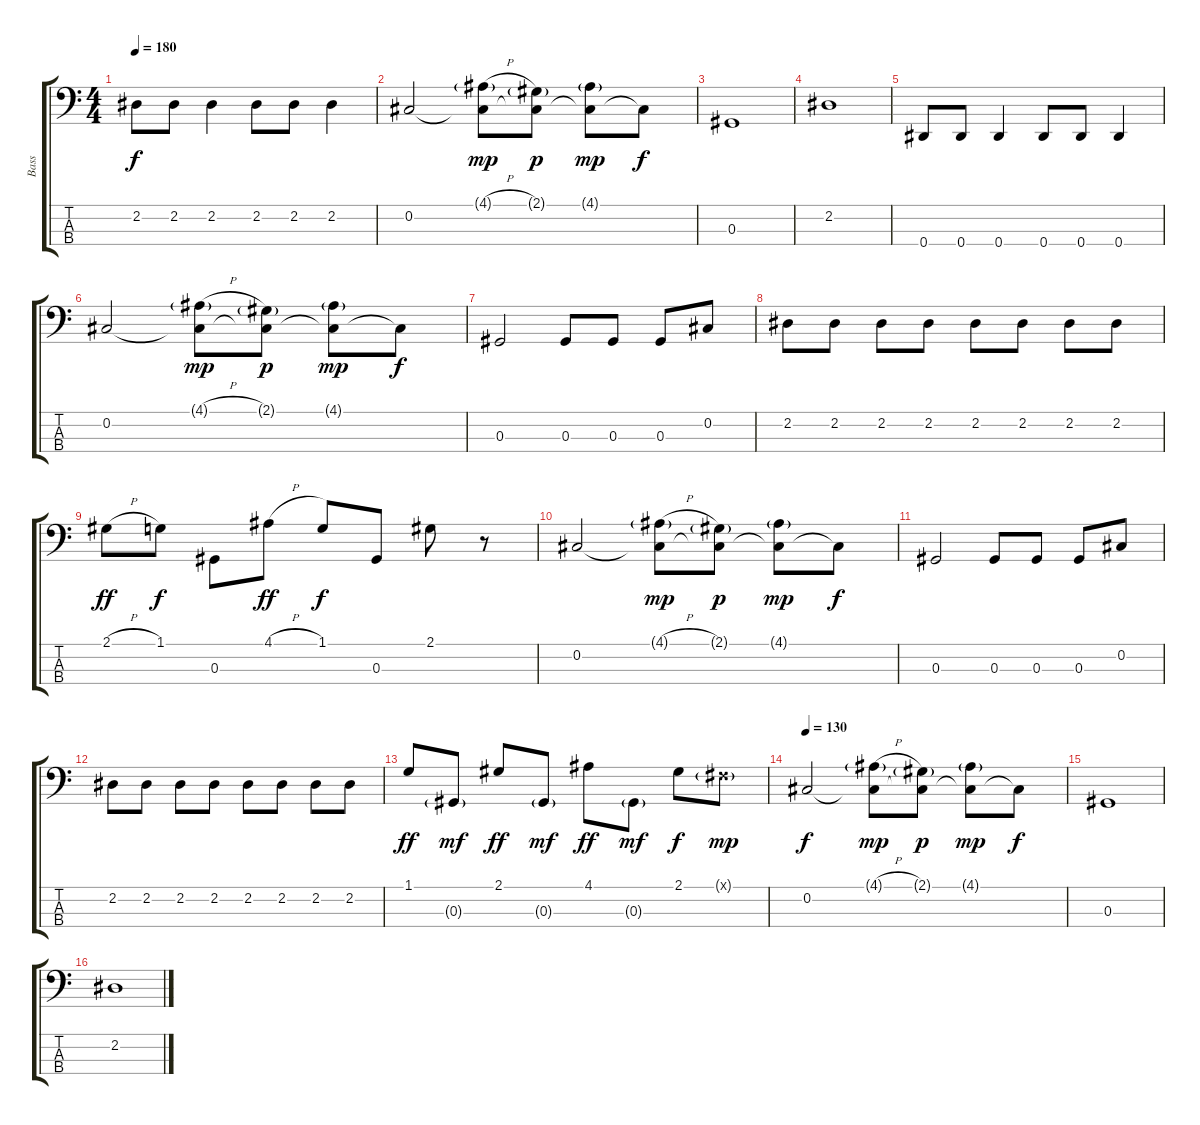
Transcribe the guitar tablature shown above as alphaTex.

\track ("Bass" "Bass") {instrument electricbassfinger}
\staff {score tabs}
\tuning (Gb2 Db2 Ab1 Eb1) {hide}
\ts (4 4)
\tempo 180
\clef f4
\ks c
2.2{t}.8{dy f} 2.2.8 2.2.4 2.2.8 2.2.8 2.2.4 |
0.2.2 (4.1{h g} 0.2{t}).8{dy mp} (2.1{g} 0.2{t}).8{dy p} (4.1{g} 0.2{t}).8{dy mp} 0.2{t}.8{dy f} |
0.3.1 |
2.2.1 |
0.4.8 0.4.8 0.4.4 0.4.8 0.4.8 0.4.4 |
0.2.2 (4.1{h g} 0.2{t}).8{dy mp} (2.1{g} 0.2{t}).8{dy p} (4.1{g} 0.2{t}).8{dy mp} 0.2{t}.8{dy f} |
0.3.2 0.3.8 0.3.8 0.3.8 0.2.8 |
2.2.8 2.2.8 2.2.8 2.2.8 2.2.8 2.2.8 2.2.8 2.2.8 |
2.1{h}.8{dy ff} 1.1.8{dy f} 0.3.8 4.1{h}.8{dy ff} 1.1.8{dy f} 0.3.8 2.1.8 r.8 |
0.2.2 (4.1{h g} 0.2{t}).8{dy mp} (2.1{g} 0.2{t}).8{dy p} (4.1{g} 0.2{t}).8{dy mp} 0.2{t}.8{dy f} |
0.3.2 0.3.8 0.3.8 0.3.8 0.2.8 |
2.2.8 2.2.8 2.2.8 2.2.8 2.2.8 2.2.8 2.2.8 2.2.8 |
1.1.8{dy ff} 0.3{g}.8{dy mf} 2.1.8{dy ff} 0.3{g}.8{dy mf} 4.1.8{dy ff} 0.3{g}.8{dy mf} 2.1.8{dy f} 0.1{g x}.8{dy mp} |
\tempo 130
0.2.2{dy f} (4.1{h g} 0.2{t}).8{dy mp} (2.1{g} 0.2{t}).8{dy p} (4.1{g} 0.2{t}).8{dy mp} 0.2{t}.8{dy f} |
0.3.1 |
2.2.1
